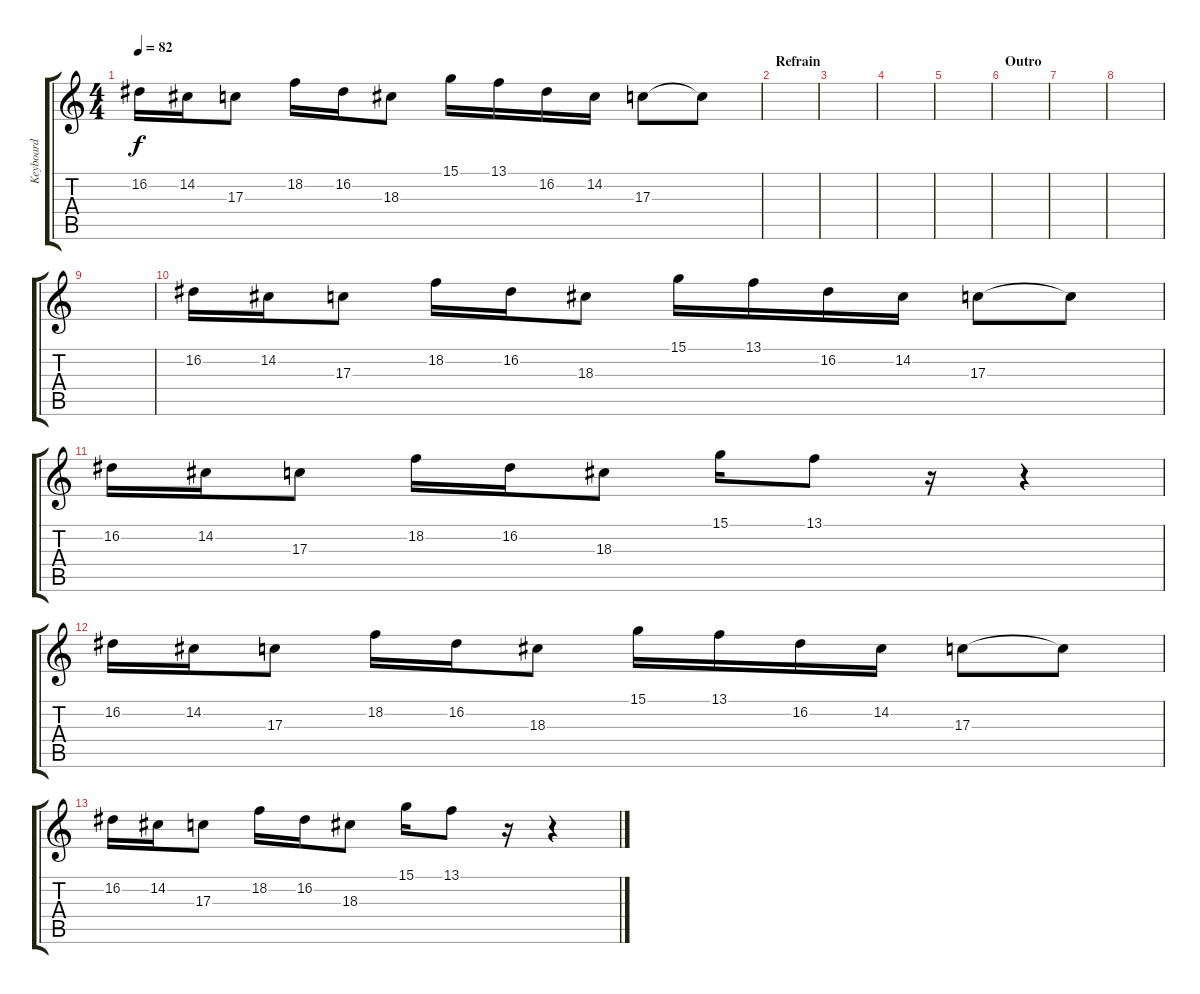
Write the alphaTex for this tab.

\track ("Keyboard" "Keyboard") {instrument lead1square}
\staff {score tabs}
\tuning (E4 B3 G3 D3 A2 E2) {hide}
\ts (4 4)
\tempo 82
\clef g2
\ks c
16.2.16{dy f balance 16} 14.2.16 17.3.8{balance 0} 18.2.16 16.2.16 18.3.8{balance 16} 15.1.16 13.1.16 16.2.16{balance 0} 14.2.16 17.3.8 17.3{t}.8{balance 16} |
\section ("" "Refrain")
|
|
|
|
\section ("" "Outro")
|
|
|
|
16.2.16{balance 16} 14.2.16 17.3.8{balance 0} 18.2.16 16.2.16 18.3.8{balance 16} 15.1.16 13.1.16 16.2.16{balance 0} 14.2.16 17.3.8 17.3{t}.8{balance 16} |
16.2.16{balance 16} 14.2.16 17.3.8{balance 0} 18.2.16 16.2.16 18.3.8{balance 16} 15.1.16 13.1.8 r.16 r.4 |
16.2.16{balance 16} 14.2.16 17.3.8{balance 0} 18.2.16 16.2.16 18.3.8{balance 16} 15.1.16 13.1.16 16.2.16{balance 0} 14.2.16 17.3.8 17.3{t}.8{balance 16} |
16.2.16{balance 16} 14.2.16 17.3.8{balance 0} 18.2.16 16.2.16 18.3.8{balance 16} 15.1.16 13.1.8 r.16 r.4
